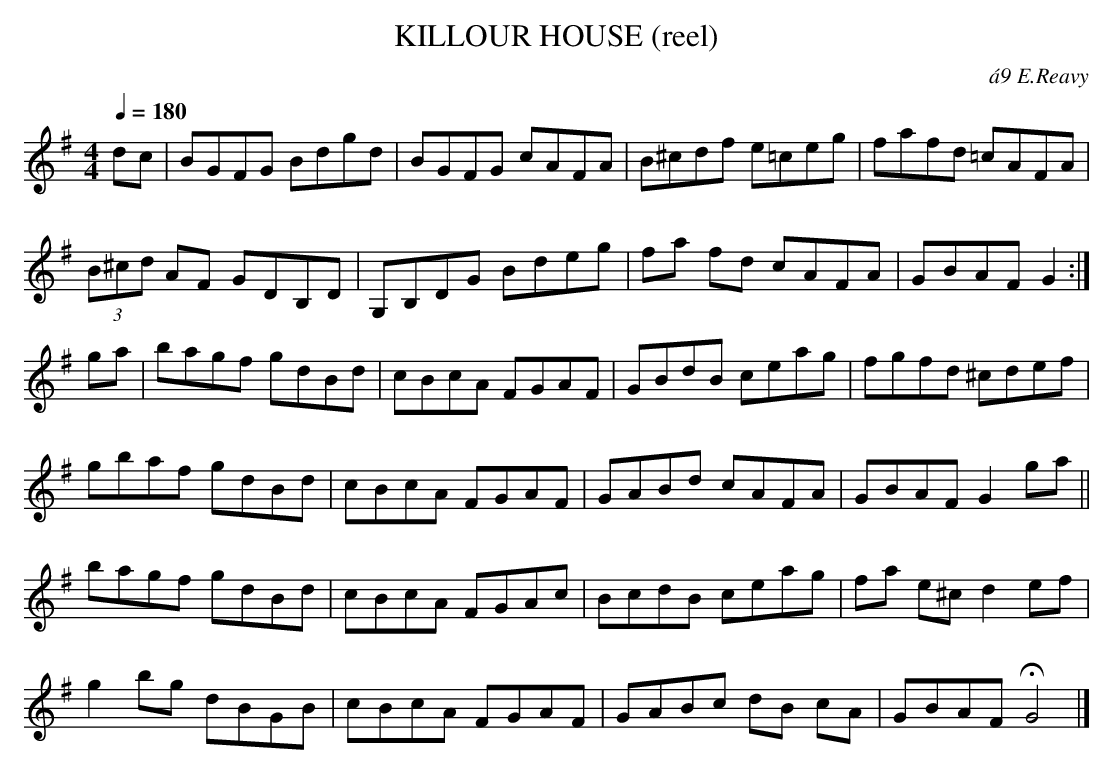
X:1
T:KILLOUR HOUSE (reel)
C:\'a9 E.Reavy
Y:"allegro moderato"
Q:1/4=180
M:4/4
L:1/8
K:G
dc|BGFG Bdgd|BGFG cAFA|B^cdf e=ceg|fafd =cAFA|
(3B^cd AF GDB,D|G,B,DG Bdeg|fa fd cAFA|GBAF G2:|
ga|bagf gdBd|cBcA FGAF|GBdB ceag|fgfd ^cdef|
gbaf gdBd|cBcA FGAF|GABd cAFA|GBAF G2ga||
bagf gdBd|cBcA FGAc|BcdB ceag|fa e^c d2ef|
g2bg dBGB|cBcA FGAF|GABc dB cA|GBAF HG4|]
